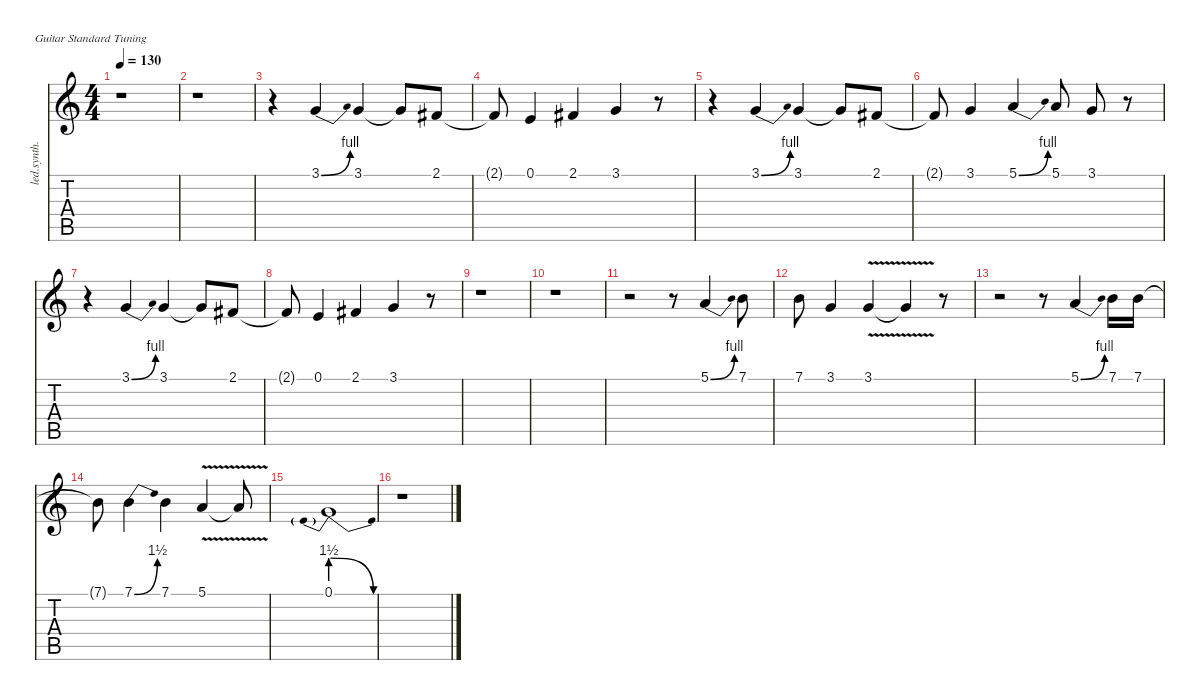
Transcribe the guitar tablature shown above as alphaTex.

\defaultSystemsLayout 4
\hideDynamics
\bracketExtendMode nobrackets
\otherSystemsTrackNameOrientation horizontal
\track ("Lead Vocal" "led.synth.") {instrument lead2sawtooth}
\staff {score tabs}
\tuning (E4 B3 G3 D3 A2 E2)
\ts (4 4)
\tempo 130
\clef g2
\ks c
r.1{dy f} |
r.1 |
r.4 3.1{be (bend 0 0 30 4)}.4 3.1.4 3.1{t}.8 2.1{acc #}.8 |
2.1{t acc #}.8 0.1.4 2.1{acc #}.4 3.1.4 r.8 |
r.4 3.1{be (bend 0 0 30 4)}.4 3.1.4 3.1{t}.8 2.1{acc #}.8 |
2.1{t acc #}.8 3.1.4 5.1{be (bend 0 0 30 4)}.4 5.1.8 3.1.8 r.8 |
r.4 3.1{be (bend 0 0 30 4)}.4 3.1.4 3.1{t}.8 2.1{acc #}.8 |
2.1{t acc #}.8 0.1.4 2.1{acc #}.4 3.1.4 r.8 |
r.1 |
r.1 |
r.2 r.8 5.1{be (bend 0 0 19.999999199999998 4)}.4 7.1.8 |
7.1.8 3.1.4 3.1{v}.4 3.1{v t}.4 r.8 |
r.2 r.8 5.1{be (bend 0 0 19.999999199999998 4)}.4 7.1.16 7.1.16 |
7.1{t}.8 7.1{be (bend 0 0 30 6)}.4 7.1.4 5.1{v}.4 5.1{v t}.8 |
0.1{be (prebendrelease 0 6 60 0)}.1 |
r.1
